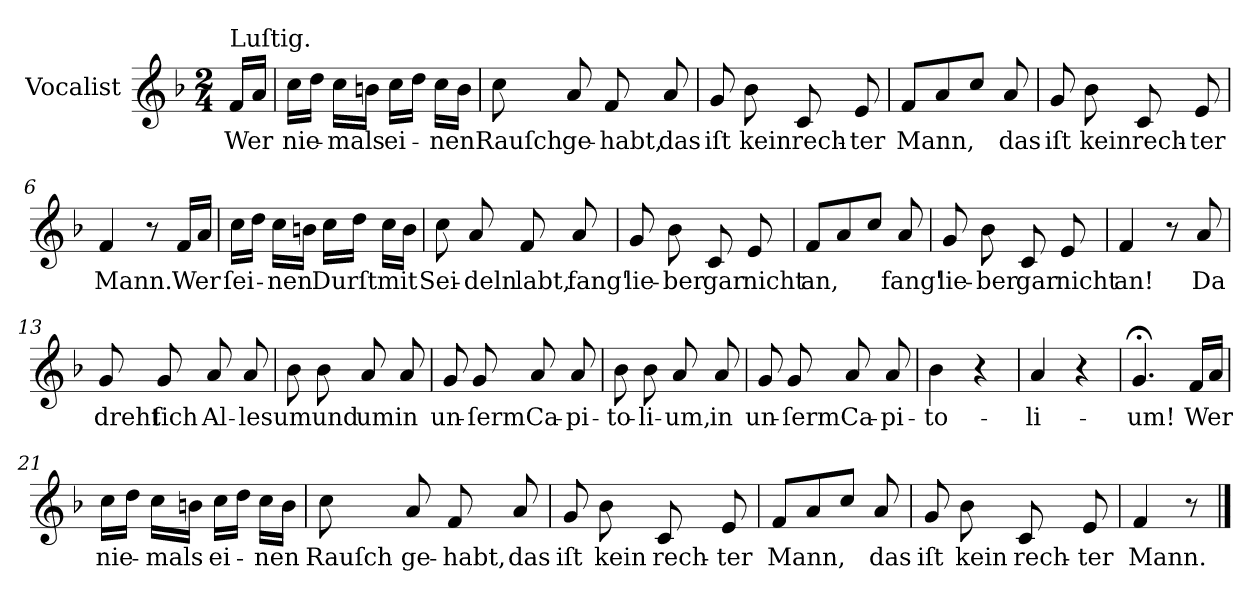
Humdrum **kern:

**kern	**text
*part1	*part1
*staff1	*staff1
*I"Vocalist	*
*clefG2	*
*k[b-]	*
*F:	*
*M2/4	*
=	=
!LO:TX:a:t=Luſtig.	!
16fLL	Wer
16aJJ	.
=1	=1
16ccLL	nie-
16ddJJ	.
16ccLL	-mals
16bnJJ	.
16ccLL	ei-
16ddJJ	.
16ccLL	-nen
16bJJ	.
=2	=2
8cc	Rauſch
8a	ge-
8f	-habt,
8a	das
=3	=3
8g	iſt
8b-	kein
8c	rech-
8e	-ter
=4	=4
8fL	Mann,
8a	.
8ccJ	.
8a	das
=5	=5
8g	iſt
8b-	kein
8c	rech-
8e	-ter
=6	=6
4f	Mann.
8r	.
16fLL	Wer
16aJJ	.
=7	=7
16ccLL	ſei-
16ddJJ	.
16ccLL	-nen
16bnJJ	.
16ccLL	Durſt
16ddJJ	.
16ccLL	mit
16bJJ	.
=8	=8
8cc	Sei-
8a	-deln
8f	labt,
8a	fang'
=9	=9
8g	lie-
8b-	-ber
8c	gar
8e	nicht
=10	=10
8fL	an,
8a	.
8ccJ	.
8a	fang'
=11	=11
8g	lie-
8b-	-ber
8c	gar
8e	nicht
=12	=12
4f	an!
8r	.
8a	Da
=13	=13
8g	dreht
8g	ſich
8a	Al-
8a	-les
=14	=14
8b-	um
8b-	und
8a	um
8a	in
=15	=15
8g	un-
8g	-ſerm
8a	Ca-
8a	-pi-
=16	=16
8b-	-to-
8b-	-li-
8a	-um,
8a	in
=17	=17
8g	un-
8g	-ſerm
8a	Ca-
8a	-pi-
=18	=18
4b-	-to-
4r	.
=19	=19
4a	-li-
4r	.
=20	=20
4.g;<	-um!
16fLL	Wer
16aJJ	.
=21	=21
16ccLL	nie-
16ddJJ	.
16ccLL	-mals
16bnJJ	.
16ccLL	ei-
16ddJJ	.
16ccLL	-nen
16bJJ	.
=22	=22
8cc	Rauſch
8a	ge-
8f	-habt,
8a	das
=23	=23
8g	iſt
8b-	kein
8c	rech-
8e	-ter
=24	=24
8fL	Mann,
8a	.
8ccJ	.
8a	das
=25	=25
8g	iſt
8b-	kein
8c	rech-
8e	-ter
=26	=26
4f	Mann.
8r	.
==	==
*-	*-
